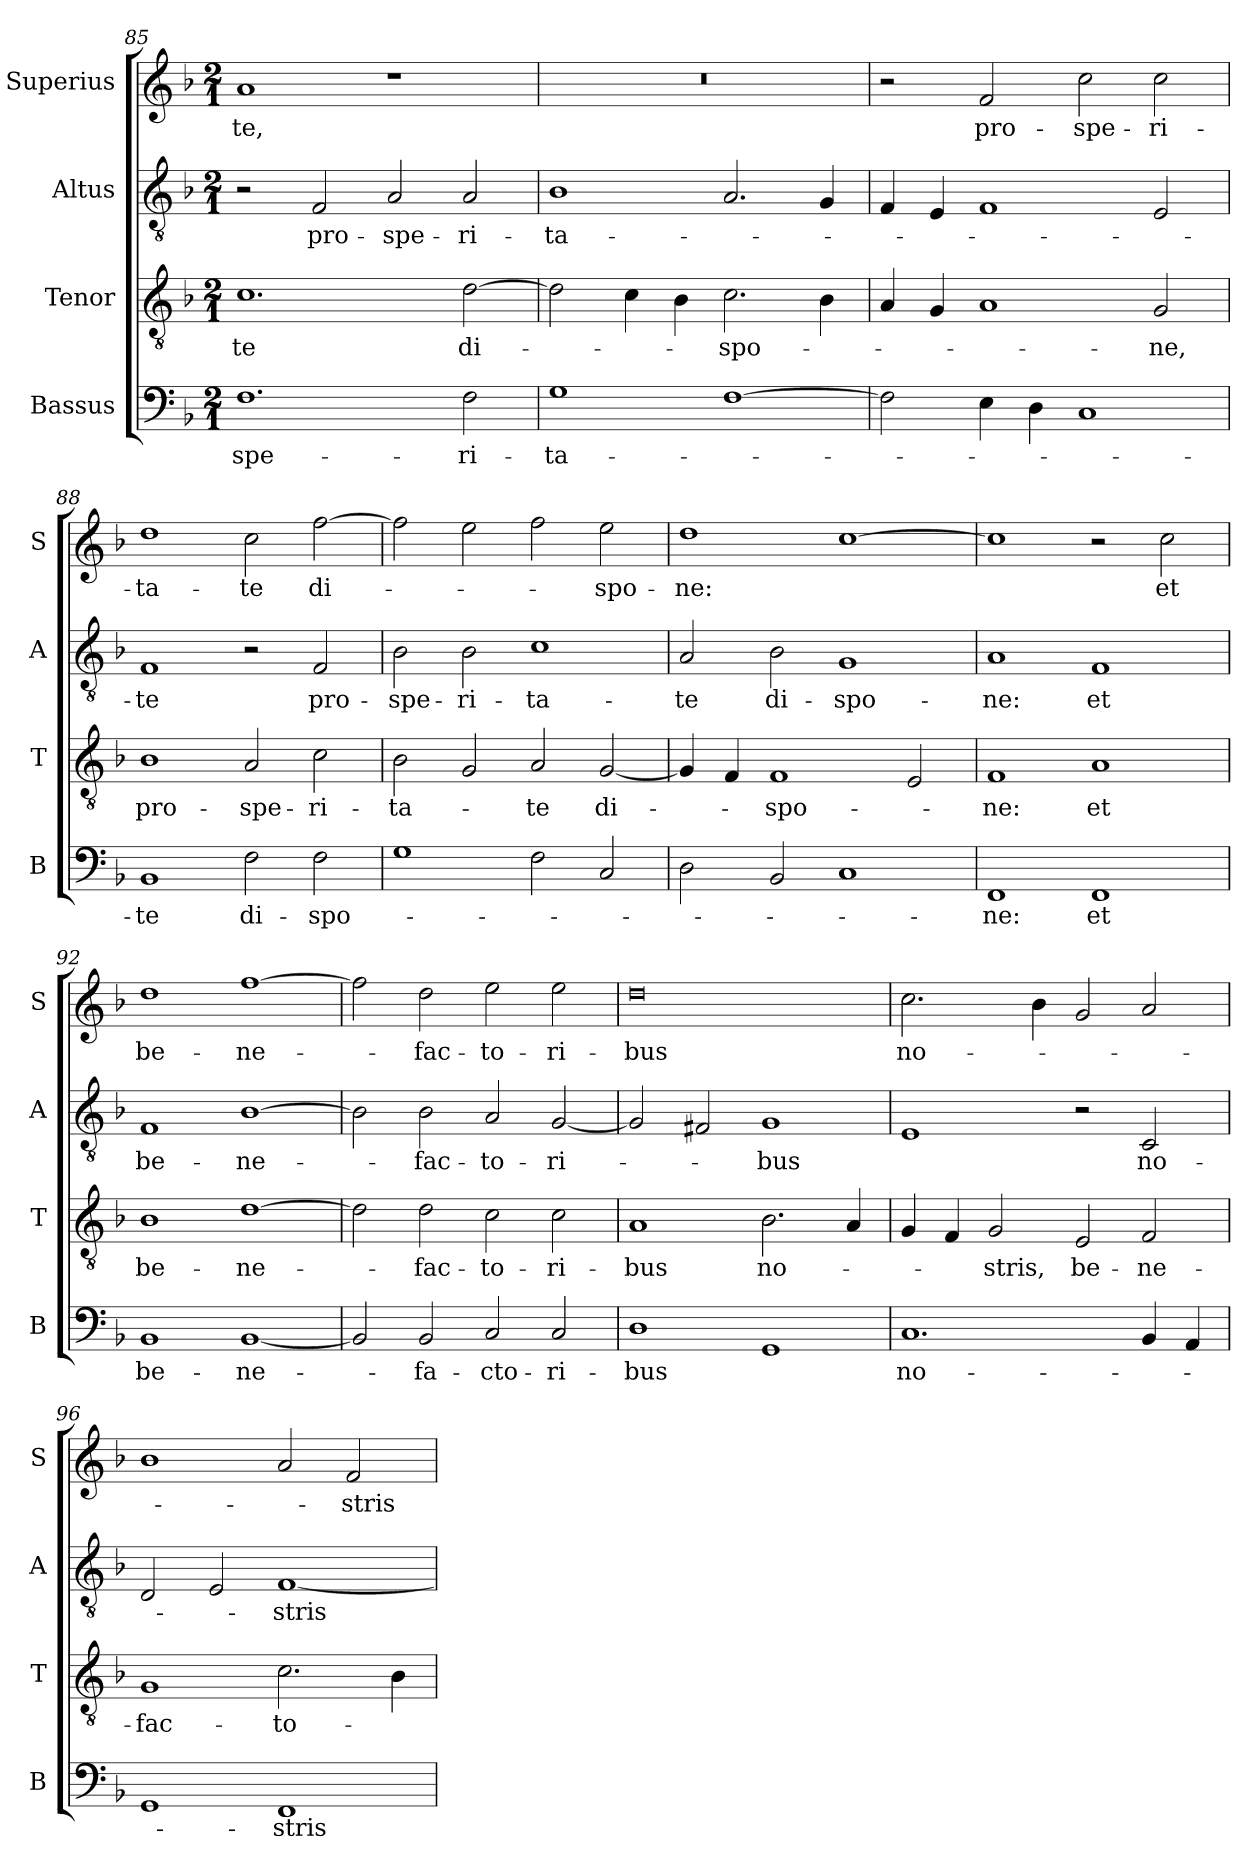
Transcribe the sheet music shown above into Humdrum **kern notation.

**kern	**text	**kern	**text	**kern	**text	**kern	**text
*part4	*part4	*part3	*part3	*part2	*part2	*part1	*part1
*staff4	*staff4	*staff3	*staff3	*staff2	*staff2	*staff1	*staff1
*I"Bassus	*	*I"Tenor	*	*I"Altus	*	*I"Superius	*
*I'B	*	*I'T	*	*I'A	*	*I'S	*
*clefF4	*	*clefGv2	*	*clefGv2	*	*clefG2	*
*k[b-]	*	*k[b-]	*	*k[b-]	*	*k[b-]	*
*F:	*	*F:	*	*F:	*	*F:	*
*M2/1	*	*M2/1	*	*M2/1	*	*M2/1	*
=85	=85	=85	=85	=85	=85	=85	=85
1.F	-spe-	1.c	-te	2r	.	1a	-te,
.	.	.	.	2F	pro-	.	.
.	.	.	.	2A	-spe-	1r	.
2F	-ri-	[2d	di-	2A	-ri-	.	.
=86	=86	=86	=86	=86	=86	=86	=86
1G	-ta-	2d]	.	1B-	-ta-	0r	.
.	.	4c	.	.	.	.	.
.	.	4B-	.	.	.	.	.
[1F	.	2.c	-spo-	2.A	.	.	.
.	.	4B-	.	4G	.	.	.
=87	=87	=87	=87	=87	=87	=87	=87
2F]	.	4A	.	4F	.	2r	.
.	.	4G	.	4E	.	.	.
4E	.	1A	.	1F	.	2f	pro-
4D	.	.	.	.	.	.	.
1C	.	.	.	.	.	2cc	-spe-
.	.	2G	-ne,	2E	.	2cc	-ri-
=88	=88	=88	=88	=88	=88	=88	=88
1BB-	-te	1B-	pro-	1F	-te	1dd	-ta-
2F	di-	2A	-spe-	2r	.	2cc	-te
2F	-spo-	2c	-ri-	2F	pro-	[2ff	di-
=89	=89	=89	=89	=89	=89	=89	=89
1G	.	2B-	-ta-	2B-	-spe-	2ff]	.
.	.	2G	.	2B-	-ri-	2ee	.
2F	.	2A	-te	1c	-ta-	2ff	.
2C	.	[2G	di-	.	.	2ee	-spo-
=90	=90	=90	=90	=90	=90	=90	=90
2D	.	4G]	.	2A	-te	1dd	-ne:
.	.	4F	.	.	.	.	.
2BB-	.	1F	-spo-	2B-	di-	.	.
1C	.	.	.	1G	-spo-	[1cc	.
.	.	2E	.	.	.	.	.
=91	=91	=91	=91	=91	=91	=91	=91
1FF	-ne:	1F	-ne:	1A	-ne:	1cc]	.
1FF	et	1A	et	1F	et	2r	.
.	.	.	.	.	.	2cc	et
=92	=92	=92	=92	=92	=92	=92	=92
1BB-	be-	1B-	be-	1F	be-	1dd	be-
[1BB-	-ne-	[1d	-ne-	[1B-	-ne-	[1ff	-ne-
=93	=93	=93	=93	=93	=93	=93	=93
2BB-]	.	2d]	.	2B-]	.	2ff]	.
2BB-	-fa-	2d	-fac-	2B-	-fac-	2dd	-fac-
2C	-cto-	2c	-to-	2A	-to-	2ee	-to-
2C	-ri-	2c	-ri-	[2G	-ri-	2ee	-ri-
=94	=94	=94	=94	=94	=94	=94	=94
1D	-bus	1A	-bus	2G]	.	0dd	-bus
.	.	.	.	2F#X	.	.	.
1GG	.	2.B-	no-	1G	-bus	.	.
.	.	4A	.	.	.	.	.
=95	=95	=95	=95	=95	=95	=95	=95
1.C	no-	4G	.	1E	.	2.cc	no-
.	.	4F	.	.	.	.	.
.	.	2G	-stris,	.	.	.	.
.	.	.	.	.	.	4b-	.
.	.	2E	be-	2r	.	2g	.
4BB-	.	2F	-ne-	2C	no-	2a	.
4AA	.	.	.	.	.	.	.
=96	=96	=96	=96	=96	=96	=96	=96
1GG	.	1G	-fac-	2D	.	1b-	.
.	.	.	.	2E	.	.	.
1FF	-stris	2.c	-to-	[1F	-stris	2a	.
.	.	.	.	.	.	2f	-stris
.	.	4B-	.	.	.	.	.
=	=	=	=	=	=	=	=
*-	*-	*-	*-	*-	*-	*-	*-
